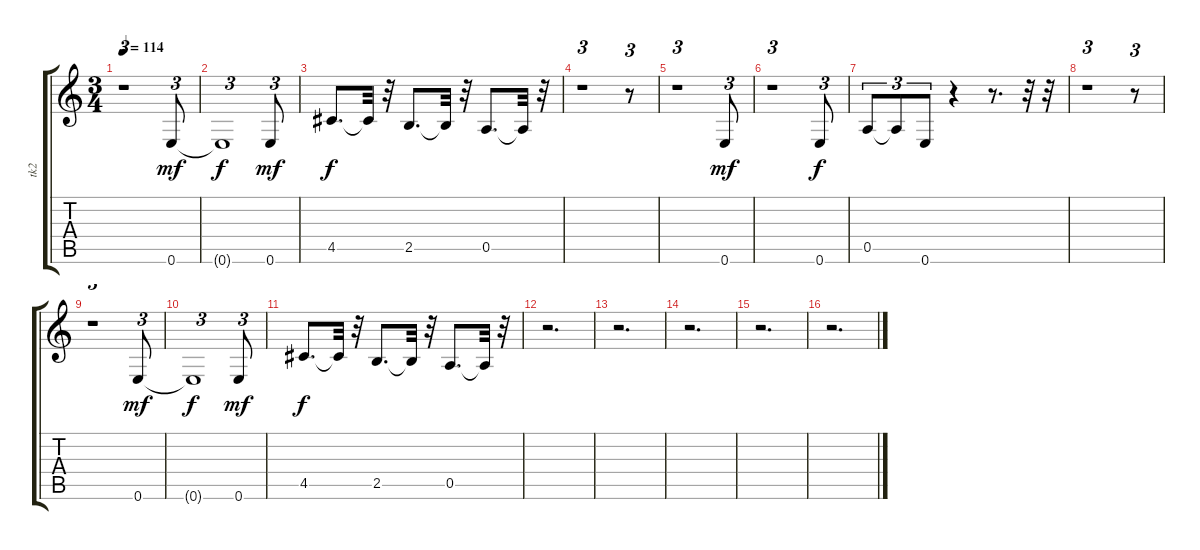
\track ("tk2" "tk2") {instrument fretlessbass}
\staff {score tabs}
\tuning (E4 B3 G3 D3 A2 E2) {hide}
\ts (3 4)
\tempo 114
\clef g2
\ks c
r.1{tu (3 2) dy f} 0.6.8{tu (3 2) dy mf} |
0.6{t}.1{tu (3 2) dy f} 0.6.8{tu (3 2) dy mf} |
4.5.8{d dy f} 4.5{t}.32 r.32 2.5.8{d} 2.5{t}.32 r.32 0.5.8{d} 0.5{t}.32 r.32 |
r.1{tu (3 2)} r.8{tu (3 2)} |
r.1{tu (3 2)} 0.6.8{tu (3 2) dy mf} |
r.1{tu (3 2)} 0.6.8{tu (3 2) dy f} |
0.5.8{tu (3 2)} 0.5{t}.8{tu (3 2)} 0.6.8{tu (3 2)} r.4 r.8{d} r.32 r.32 |
r.1{tu (3 2)} r.8{tu (3 2)} |
r.1{tu (3 2)} 0.6.8{tu (3 2) dy mf} |
0.6{t}.1{tu (3 2) dy f} 0.6.8{tu (3 2) dy mf} |
4.5.8{d dy f} 4.5{t}.32 r.32 2.5.8{d} 2.5{t}.32 r.32 0.5.8{d} 0.5{t}.32 r.32 |
r.2{d} |
r.2{d} |
r.2{d} |
r.2{d} |
r.2{d}
